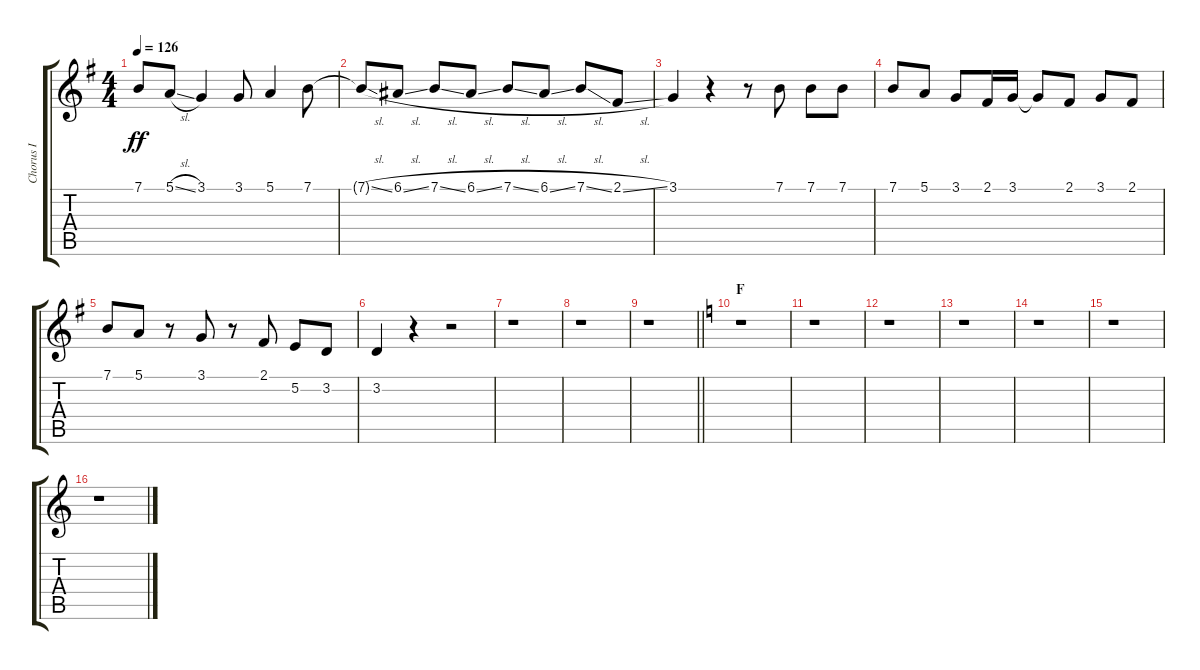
\track ("Chorus I" "Chorus I") {instrument voiceoohs}
\staff {score tabs}
\tuning (E4 B3 G3 D3 A2 E2) {hide}
\ts (4 4)
\tempo 126
\clef g2
\ks g
7.1{t}.8{dy ff} 5.1{sl}.8 3.1.4 3.1.8 5.1.4 7.1.8 |
7.1{sl t}.8 6.1{sl}.8 7.1{sl}.8 6.1{sl}.8 7.1{sl}.8 6.1{sl}.8 7.1{sl}.8 2.1{sl}.8 |
3.1.4 r.4 r.8 7.1.8 7.1.8 7.1.8 |
7.1.8 5.1.8 3.1.8 2.1.16 3.1.16 3.1{t}.8 2.1.8 3.1.8 2.1.8 |
7.1.8 5.1.8 r.8 3.1.8 r.8 2.1.8 5.2.8 3.2.8 |
3.2.4 r.4 r.2 |
r.1 |
r.1 |
\barLineRight lightlight
r.1 |
\section ("" "F")
\ks c
r.1 |
r.1 |
r.1 |
r.1 |
r.1 |
r.1 |
r.1
